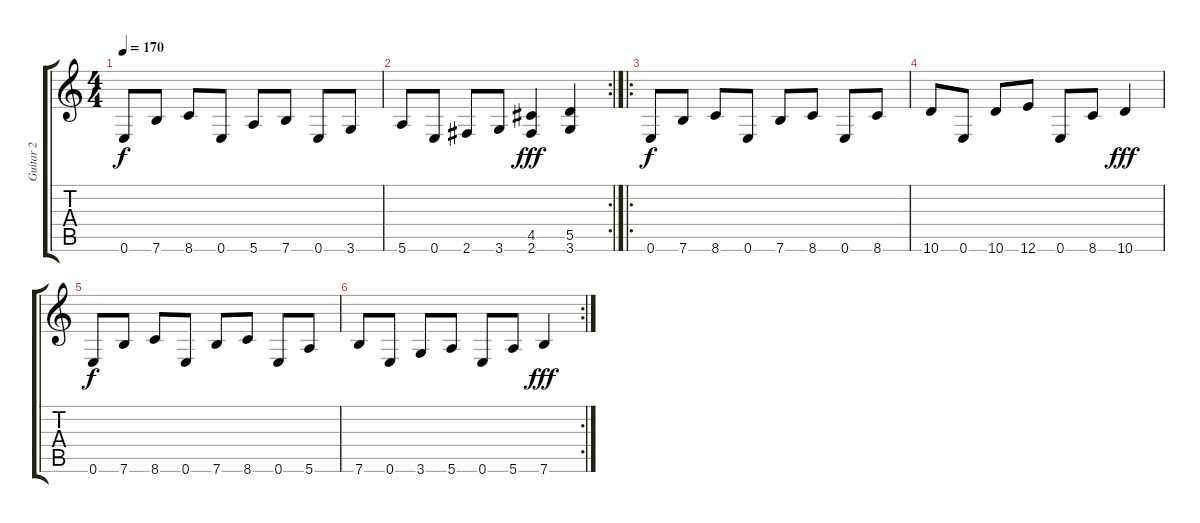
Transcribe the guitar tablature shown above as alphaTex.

\track ("Guitar 2" "Guitar 2") {instrument distortionguitar}
\staff {score tabs}
\tuning (E4 B3 G3 D3 A2 E2) {hide}
\ts (4 4)
\tempo 170
\clef g2
\ks c
0.6.8{dy f} 7.6.8 8.6.8 0.6.8 5.6.8 7.6.8 0.6.8 3.6.8 |
\rc 2
5.6.8 0.6.8 2.6.8 3.6.8 (4.5 2.6).4{dy fff} (5.5 3.6).4 |
\ro
0.6.8{dy f} 7.6.8 8.6.8 0.6.8 7.6.8 8.6.8 0.6.8 8.6.8 |
10.6.8 0.6.8 10.6.8 12.6.8 0.6.8 8.6.8 10.6.4{dy fff} |
0.6.8{dy f} 7.6.8 8.6.8 0.6.8 7.6.8 8.6.8 0.6.8 5.6.8 |
\rc 2
7.6.8 0.6.8 3.6.8 5.6.8 0.6.8 5.6.8 7.6.4{dy fff}
